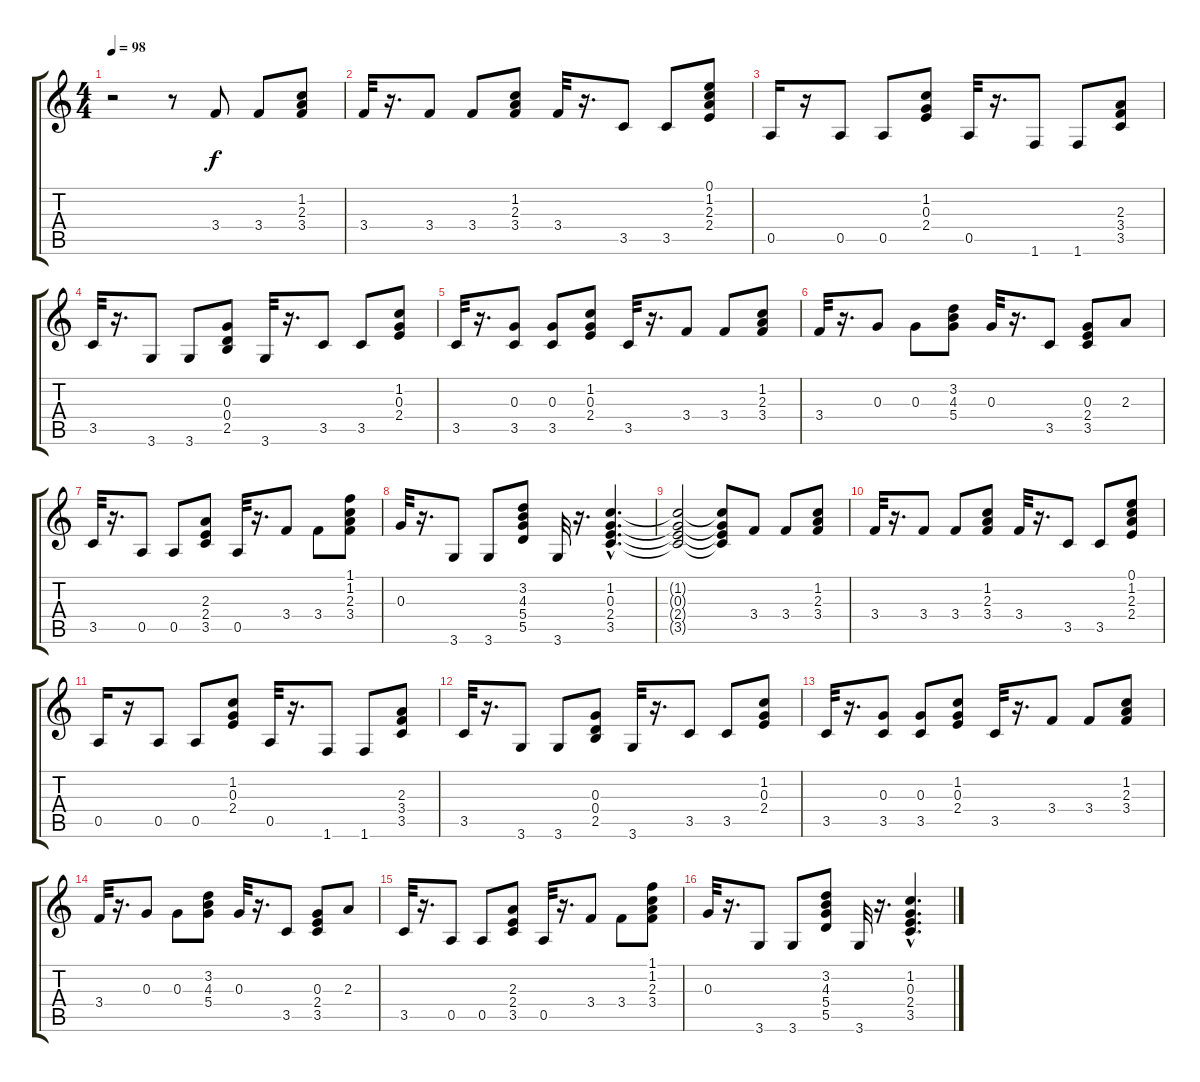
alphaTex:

\track "" {instrument acousticguitarsteel}
\staff {score tabs}
\tuning (E4 B3 G3 D3 A2 E2) {hide}
\ts (4 4)
\tempo 98
\clef g2
\ks c
r.2{dy f instrument acousticguitarsteel} r.8 3.4.8 3.4.8 (1.2 2.3 3.4).8 |
3.4.32 r.16{d} 3.4.8 3.4.8 (1.2 2.3 3.4).8 3.4.32 r.16{d} 3.5.8 3.5.8 (0.1 1.2 2.3 2.4).8 |
0.5.16 r.16 0.5.8 0.5.8 (1.2 0.3 2.4).8 0.5.32 r.16{d} 1.6.8 1.6.8 (2.3 3.4 3.5).8 |
3.5.32 r.16{d} 3.6.8 3.6.8 (0.3 0.4 2.5).8 3.6.32 r.16{d} 3.5.8 3.5.8 (1.2 0.3 2.4).8 |
3.5.32 r.16{d} (0.3 3.5).8 (0.3 3.5).8 (1.2 0.3 2.4).8 3.5.32 r.16{d} 3.4.8 3.4.8 (1.2 2.3 3.4).8 |
3.4.32 r.16{d} 0.3.8 0.3.8 (3.2 4.3 5.4).8 0.3.32 r.16{d} 3.5.8 (0.3 2.4 3.5).8 2.3.8 |
3.5.32 r.16{d} 0.5.8 0.5.8 (2.3 2.4 3.5).8 0.5.32 r.16{d} 3.4.8 3.4.8 (1.1 1.2 2.3 3.4).8 |
0.3.32 r.16{d} 3.6.8 3.6.8 (3.2 4.3 5.4 5.5).8 3.6.32 r.16{d} (1.2{hac} 0.3{hac} 2.4{hac} 3.5{hac}).4{d} |
(1.2{t} 0.3{t} 2.4{t} 3.5{t}).2 (1.2{t} 0.3{t} 2.4{t} 3.5{t}).8 3.4.8 3.4.8 (1.2 2.3 3.4).8 |
3.4.32 r.16{d} 3.4.8 3.4.8 (1.2 2.3 3.4).8 3.4.32 r.16{d} 3.5.8 3.5.8 (0.1 1.2 2.3 2.4).8 |
0.5.16 r.16 0.5.8 0.5.8 (1.2 0.3 2.4).8 0.5.32 r.16{d} 1.6.8 1.6.8 (2.3 3.4 3.5).8 |
3.5.32 r.16{d} 3.6.8 3.6.8 (0.3 0.4 2.5).8 3.6.32 r.16{d} 3.5.8 3.5.8 (1.2 0.3 2.4).8 |
3.5.32 r.16{d} (0.3 3.5).8 (0.3 3.5).8 (1.2 0.3 2.4).8 3.5.32 r.16{d} 3.4.8 3.4.8 (1.2 2.3 3.4).8 |
3.4.32 r.16{d} 0.3.8 0.3.8 (3.2 4.3 5.4).8 0.3.32 r.16{d} 3.5.8 (0.3 2.4 3.5).8 2.3.8 |
3.5.32 r.16{d} 0.5.8 0.5.8 (2.3 2.4 3.5).8 0.5.32 r.16{d} 3.4.8 3.4.8 (1.1 1.2 2.3 3.4).8 |
0.3.32 r.16{d} 3.6.8 3.6.8 (3.2 4.3 5.4 5.5).8 3.6.32 r.16{d} (1.2{hac} 0.3{hac} 2.4{hac} 3.5{hac}).4{d}
